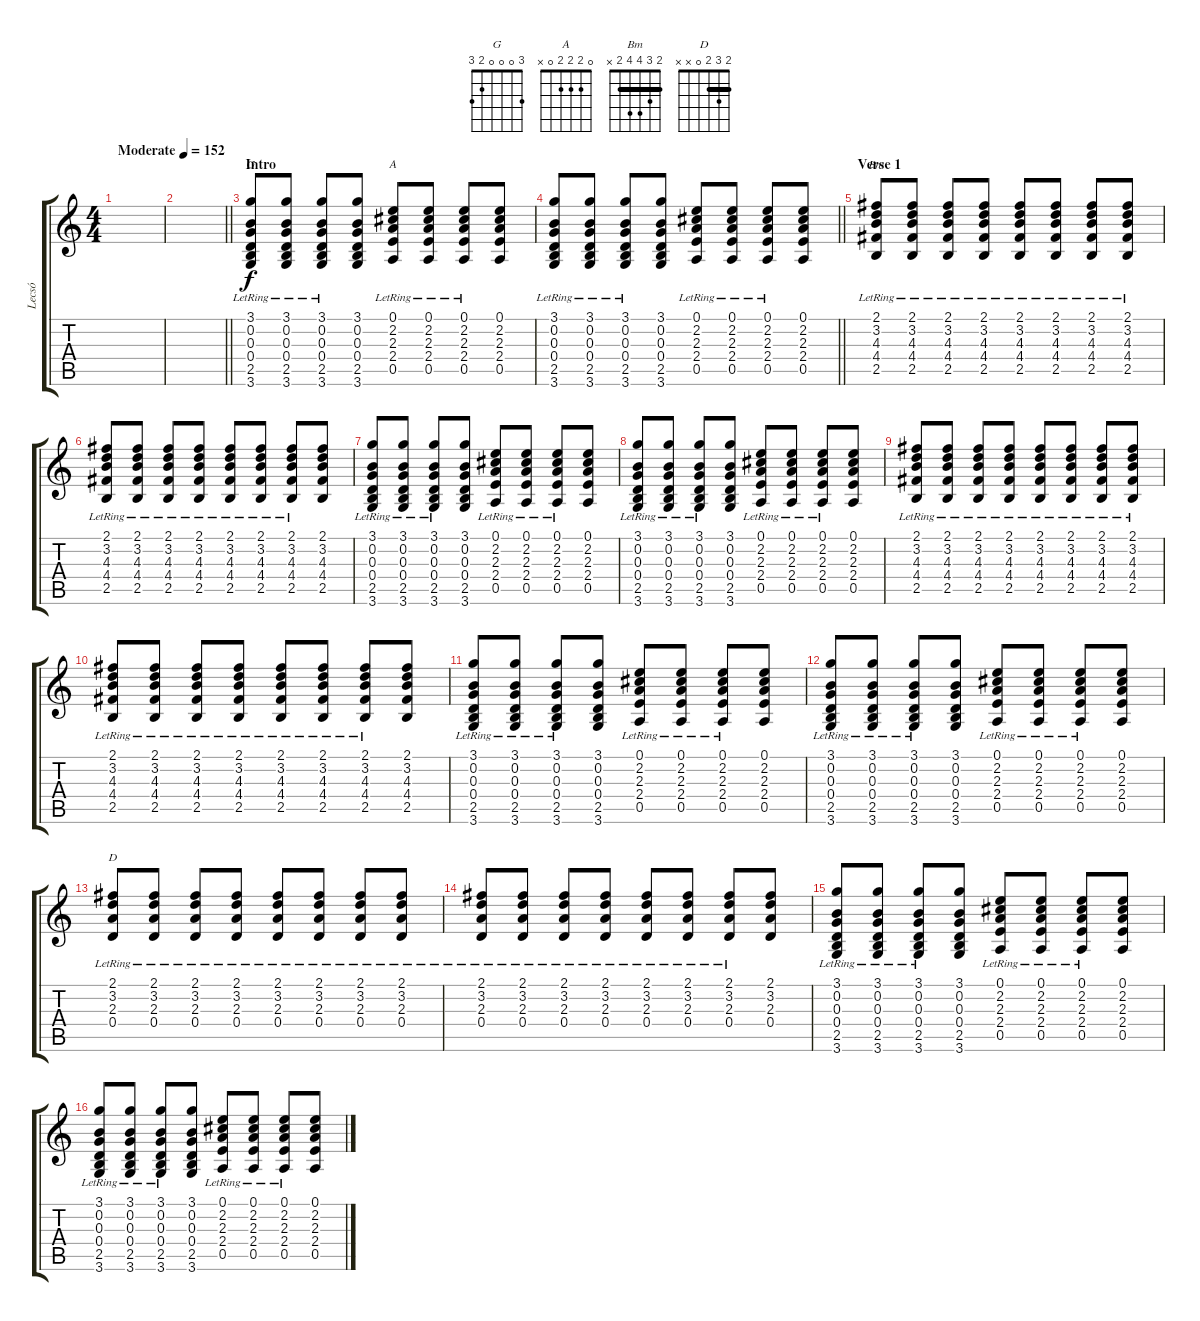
\track ("Lecsó" "Lecsó") {instrument acousticguitarnylon}
\staff {score tabs}
\tuning (E4 B3 G3 D3 A2 E2) {hide}
\chord ("G" 3 0 0 0 2 3)
\chord ("A" 0 2 2 2 0 x)
\chord ("Bm" 2 3 4 4 2 x) {barre 2}
\chord ("D" 2 3 2 0 x x) {barre 2}
\ts (4 4)
\tempo (152 "Moderate")
\clef g2
\ks c
|
\barLineRight lightlight
|
\section ("" "Intro")
(3.1{lr} 0.2{lr} 0.3{lr} 0.4{lr} 2.5{lr} 3.6{lr}).8{ch "G"} (3.1{lr} 0.2{lr} 0.3{lr} 0.4{lr} 2.5{lr} 3.6{lr}).8 (3.1{lr} 0.2{lr} 0.3{lr} 0.4{lr} 2.5{lr} 3.6{lr}).8 (3.1 0.2 0.3 0.4 2.5 3.6).8 (0.1{lr} 2.2{lr} 2.3{lr} 2.4{lr} 0.5{lr}).8{ch "A"} (0.1{lr} 2.2{lr} 2.3{lr} 2.4{lr} 0.5{lr}).8 (0.1{lr} 2.2{lr} 2.3{lr} 2.4{lr} 0.5{lr}).8 (0.1 2.2 2.3 2.4 0.5).8 |
\barLineRight lightlight
(3.1{lr} 0.2{lr} 0.3{lr} 0.4{lr} 2.5{lr} 3.6{lr}).8 (3.1{lr} 0.2{lr} 0.3{lr} 0.4{lr} 2.5{lr} 3.6{lr}).8 (3.1{lr} 0.2{lr} 0.3{lr} 0.4{lr} 2.5{lr} 3.6{lr}).8 (3.1 0.2 0.3 0.4 2.5 3.6).8 (0.1{lr} 2.2{lr} 2.3{lr} 2.4{lr} 0.5{lr}).8 (0.1{lr} 2.2{lr} 2.3{lr} 2.4{lr} 0.5{lr}).8 (0.1{lr} 2.2{lr} 2.3{lr} 2.4{lr} 0.5{lr}).8 (0.1 2.2 2.3 2.4 0.5).8 |
\section ("" "Verse 1")
(2.1{lr} 3.2{lr} 4.3{lr} 4.4{lr} 2.5{lr}).8{ch "Bm"} (2.1{lr} 3.2{lr} 4.3{lr} 4.4{lr} 2.5{lr}).8 (2.1{lr} 3.2{lr} 4.3{lr} 4.4{lr} 2.5{lr}).8 (2.1{lr} 3.2{lr} 4.3{lr} 4.4{lr} 2.5{lr}).8 (2.1{lr} 3.2{lr} 4.3{lr} 4.4{lr} 2.5{lr}).8 (2.1{lr} 3.2{lr} 4.3{lr} 4.4{lr} 2.5{lr}).8 (2.1{lr} 3.2{lr} 4.3{lr} 4.4{lr} 2.5{lr}).8 (2.1 3.2 4.3 4.4{lr} 2.5).8 |
(2.1{lr} 3.2{lr} 4.3{lr} 4.4{lr} 2.5{lr}).8 (2.1{lr} 3.2{lr} 4.3{lr} 4.4{lr} 2.5{lr}).8 (2.1{lr} 3.2{lr} 4.3{lr} 4.4{lr} 2.5{lr}).8 (2.1{lr} 3.2{lr} 4.3{lr} 4.4{lr} 2.5{lr}).8 (2.1{lr} 3.2{lr} 4.3{lr} 4.4{lr} 2.5{lr}).8 (2.1{lr} 3.2{lr} 4.3{lr} 4.4{lr} 2.5{lr}).8 (2.1{lr} 3.2{lr} 4.3{lr} 4.4{lr} 2.5{lr}).8 (2.1 3.2 4.3 4.4 2.5).8 |
(3.1{lr} 0.2{lr} 0.3{lr} 0.4{lr} 2.5{lr} 3.6{lr}).8 (3.1{lr} 0.2{lr} 0.3{lr} 0.4{lr} 2.5{lr} 3.6{lr}).8 (3.1{lr} 0.2{lr} 0.3{lr} 0.4{lr} 2.5{lr} 3.6{lr}).8 (3.1 0.2 0.3 0.4 2.5 3.6).8 (0.1{lr} 2.2{lr} 2.3{lr} 2.4{lr} 0.5{lr}).8 (0.1{lr} 2.2{lr} 2.3{lr} 2.4{lr} 0.5{lr}).8 (0.1{lr} 2.2{lr} 2.3{lr} 2.4{lr} 0.5{lr}).8 (0.1 2.2 2.3 2.4 0.5).8 |
(3.1{lr} 0.2{lr} 0.3{lr} 0.4{lr} 2.5{lr} 3.6{lr}).8 (3.1{lr} 0.2{lr} 0.3{lr} 0.4{lr} 2.5{lr} 3.6{lr}).8 (3.1{lr} 0.2{lr} 0.3{lr} 0.4{lr} 2.5{lr} 3.6{lr}).8 (3.1 0.2 0.3 0.4 2.5 3.6).8 (0.1{lr} 2.2{lr} 2.3{lr} 2.4{lr} 0.5{lr}).8 (0.1{lr} 2.2{lr} 2.3{lr} 2.4{lr} 0.5{lr}).8 (0.1{lr} 2.2{lr} 2.3{lr} 2.4{lr} 0.5{lr}).8 (0.1 2.2 2.3 2.4 0.5).8 |
(2.1{lr} 3.2{lr} 4.3{lr} 4.4{lr} 2.5{lr}).8 (2.1{lr} 3.2{lr} 4.3{lr} 4.4{lr} 2.5{lr}).8 (2.1{lr} 3.2{lr} 4.3{lr} 4.4{lr} 2.5{lr}).8 (2.1{lr} 3.2{lr} 4.3{lr} 4.4{lr} 2.5{lr}).8 (2.1{lr} 3.2{lr} 4.3{lr} 4.4{lr} 2.5{lr}).8 (2.1{lr} 3.2{lr} 4.3{lr} 4.4{lr} 2.5{lr}).8 (2.1{lr} 3.2{lr} 4.3{lr} 4.4{lr} 2.5{lr}).8 (2.1 3.2 4.3 4.4{lr} 2.5).8 |
(2.1{lr} 3.2{lr} 4.3{lr} 4.4{lr} 2.5{lr}).8 (2.1{lr} 3.2{lr} 4.3{lr} 4.4{lr} 2.5{lr}).8 (2.1{lr} 3.2{lr} 4.3{lr} 4.4{lr} 2.5{lr}).8 (2.1{lr} 3.2{lr} 4.3{lr} 4.4{lr} 2.5{lr}).8 (2.1{lr} 3.2{lr} 4.3{lr} 4.4{lr} 2.5{lr}).8 (2.1{lr} 3.2{lr} 4.3{lr} 4.4{lr} 2.5{lr}).8 (2.1{lr} 3.2{lr} 4.3{lr} 4.4{lr} 2.5{lr}).8 (2.1 3.2 4.3 4.4 2.5).8 |
(3.1{lr} 0.2{lr} 0.3{lr} 0.4{lr} 2.5{lr} 3.6{lr}).8 (3.1{lr} 0.2{lr} 0.3{lr} 0.4{lr} 2.5{lr} 3.6{lr}).8 (3.1{lr} 0.2{lr} 0.3{lr} 0.4{lr} 2.5{lr} 3.6{lr}).8 (3.1 0.2 0.3 0.4 2.5 3.6).8 (0.1{lr} 2.2{lr} 2.3{lr} 2.4{lr} 0.5{lr}).8 (0.1{lr} 2.2{lr} 2.3{lr} 2.4{lr} 0.5{lr}).8 (0.1{lr} 2.2{lr} 2.3{lr} 2.4{lr} 0.5{lr}).8 (0.1 2.2 2.3 2.4 0.5).8 |
(3.1{lr} 0.2{lr} 0.3{lr} 0.4{lr} 2.5{lr} 3.6{lr}).8 (3.1{lr} 0.2{lr} 0.3{lr} 0.4{lr} 2.5{lr} 3.6{lr}).8 (3.1{lr} 0.2{lr} 0.3{lr} 0.4{lr} 2.5{lr} 3.6{lr}).8 (3.1 0.2 0.3 0.4 2.5 3.6).8 (0.1{lr} 2.2{lr} 2.3{lr} 2.4{lr} 0.5{lr}).8 (0.1{lr} 2.2{lr} 2.3{lr} 2.4{lr} 0.5{lr}).8 (0.1{lr} 2.2{lr} 2.3{lr} 2.4{lr} 0.5{lr}).8 (0.1 2.2 2.3 2.4 0.5).8 |
(2.1{lr} 3.2{lr} 2.3{lr} 0.4{lr}).8{ch "D"} (2.1{lr} 3.2{lr} 2.3{lr} 0.4{lr}).8 (2.1{lr} 3.2{lr} 2.3{lr} 0.4{lr}).8 (2.1{lr} 3.2{lr} 2.3{lr} 0.4{lr}).8 (2.1{lr} 3.2{lr} 2.3{lr} 0.4{lr}).8 (2.1{lr} 3.2{lr} 2.3{lr} 0.4{lr}).8 (2.1{lr} 3.2{lr} 2.3{lr} 0.4{lr}).8 (2.1{lr} 3.2{lr} 2.3{lr} 0.4{lr}).8 |
(2.1{lr} 3.2{lr} 2.3{lr} 0.4{lr}).8 (2.1{lr} 3.2{lr} 2.3{lr} 0.4{lr}).8 (2.1{lr} 3.2{lr} 2.3{lr} 0.4{lr}).8 (2.1{lr} 3.2{lr} 2.3{lr} 0.4{lr}).8 (2.1{lr} 3.2{lr} 2.3{lr} 0.4{lr}).8 (2.1{lr} 3.2{lr} 2.3{lr} 0.4{lr}).8 (2.1{lr} 3.2{lr} 2.3{lr} 0.4{lr}).8 (2.1 3.2 2.3 0.4).8 |
(3.1{lr} 0.2{lr} 0.3{lr} 0.4{lr} 2.5{lr} 3.6{lr}).8 (3.1{lr} 0.2{lr} 0.3{lr} 0.4{lr} 2.5{lr} 3.6{lr}).8 (3.1{lr} 0.2{lr} 0.3{lr} 0.4{lr} 2.5{lr} 3.6{lr}).8 (3.1 0.2 0.3 0.4 2.5 3.6).8 (0.1{lr} 2.2{lr} 2.3{lr} 2.4{lr} 0.5{lr}).8 (0.1{lr} 2.2{lr} 2.3{lr} 2.4{lr} 0.5{lr}).8 (0.1{lr} 2.2{lr} 2.3{lr} 2.4{lr} 0.5{lr}).8 (0.1 2.2 2.3 2.4 0.5).8 |
(3.1{lr} 0.2{lr} 0.3{lr} 0.4{lr} 2.5{lr} 3.6{lr}).8 (3.1{lr} 0.2{lr} 0.3{lr} 0.4{lr} 2.5{lr} 3.6{lr}).8 (3.1{lr} 0.2{lr} 0.3{lr} 0.4{lr} 2.5{lr} 3.6{lr}).8 (3.1 0.2 0.3 0.4 2.5 3.6).8 (0.1{lr} 2.2{lr} 2.3{lr} 2.4{lr} 0.5{lr}).8 (0.1{lr} 2.2{lr} 2.3{lr} 2.4{lr} 0.5{lr}).8 (0.1{lr} 2.2{lr} 2.3{lr} 2.4{lr} 0.5{lr}).8 (0.1 2.2 2.3 2.4 0.5).8
